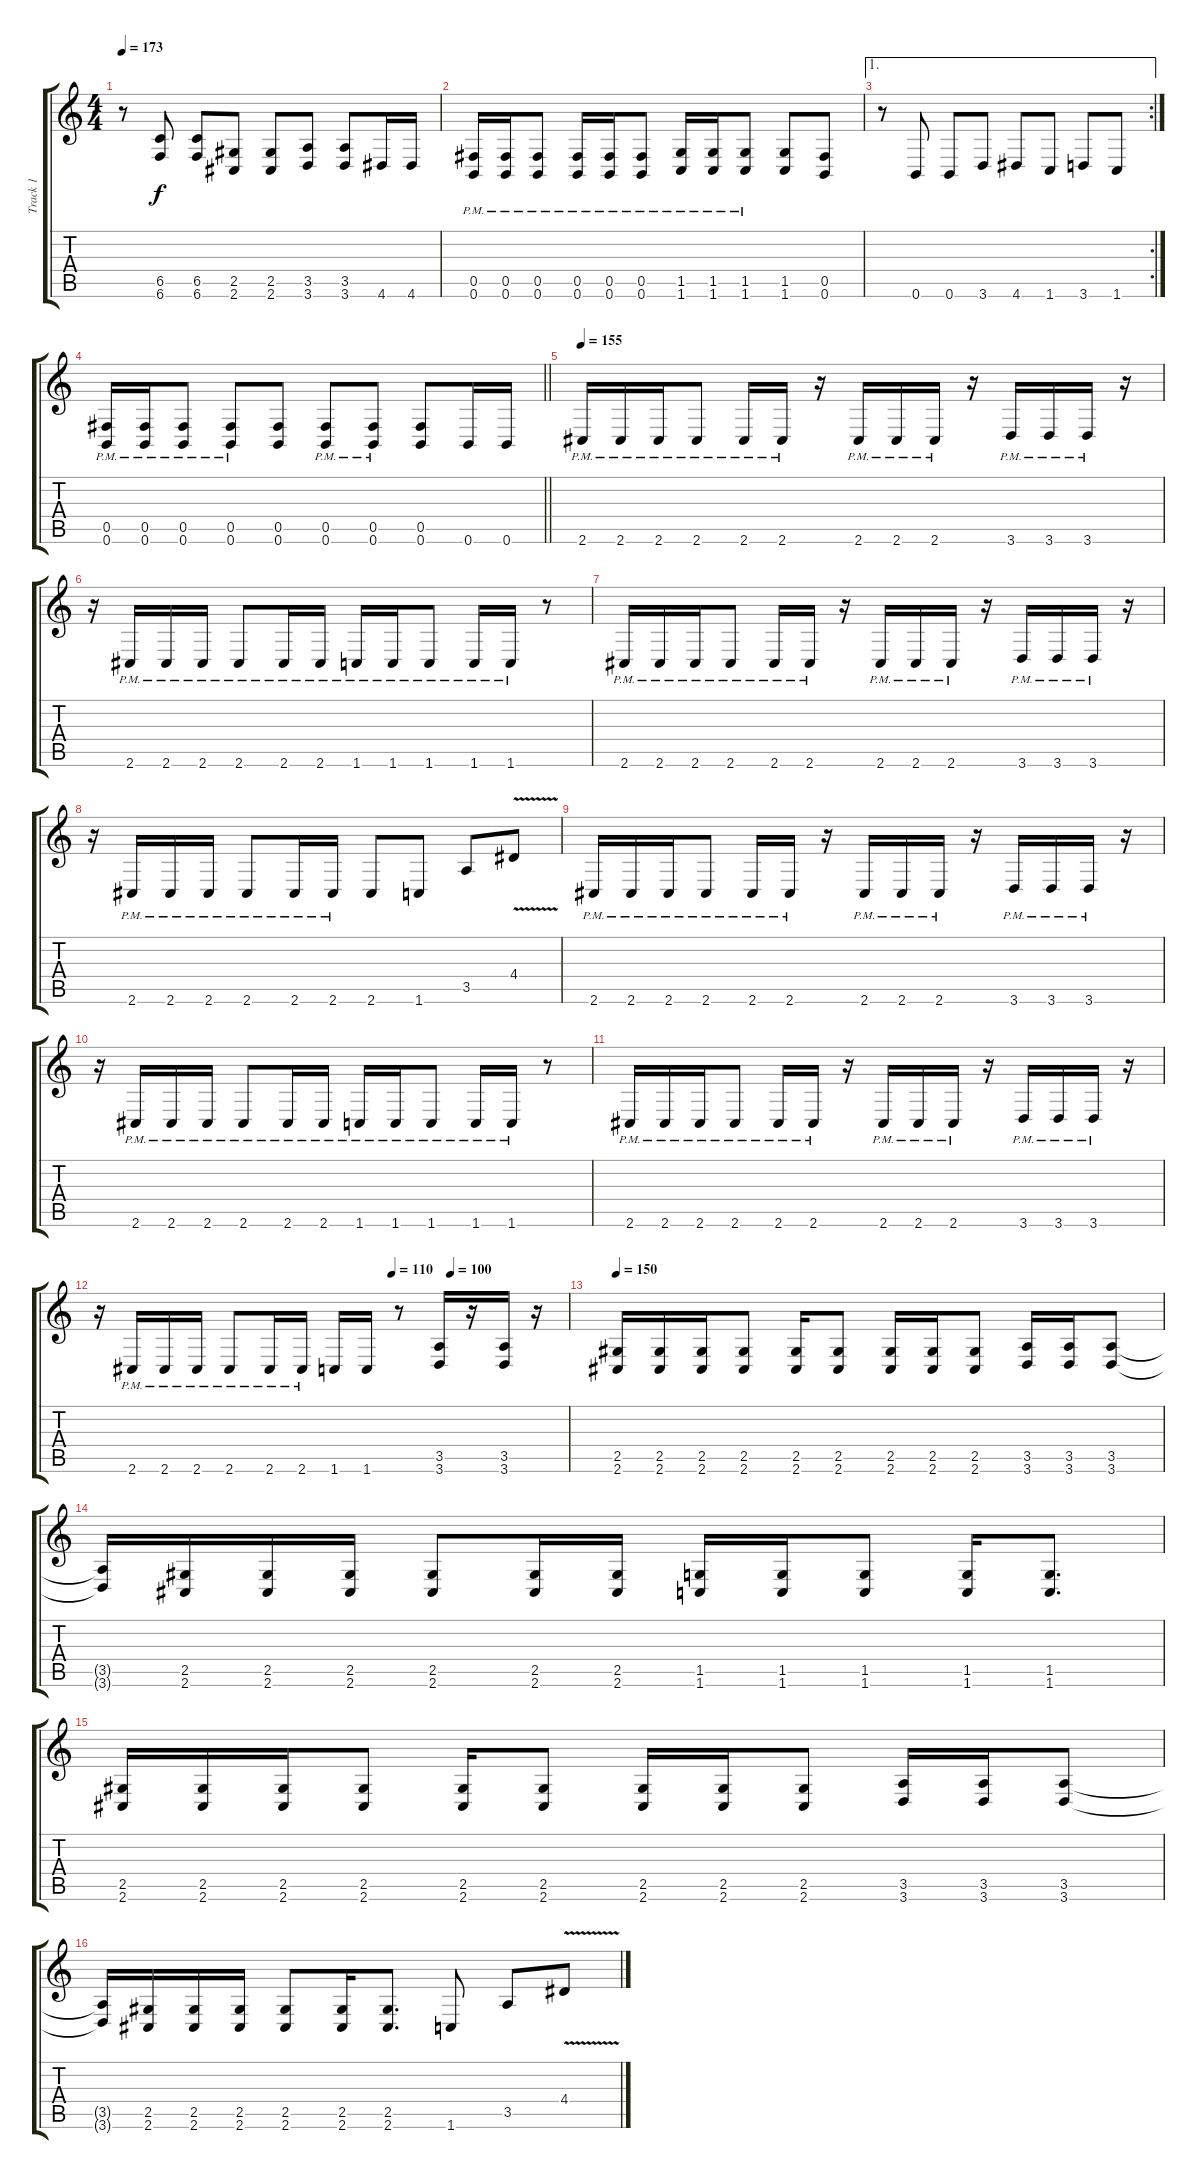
\track ("Track 1" "Track 1") {instrument distortionguitar}
\staff {score tabs}
\tuning (Db4 Ab3 E3 B2 Gb2 B1) {hide}
\ts (4 4)
\tempo 173
\clef g2
\ks c
r.8{dy f} (6.5 6.6).8 (6.5 6.6).8 (2.5 2.6).8 (2.5 2.6).8 (3.5 3.6).8 (3.5 3.6).8 4.6.16 4.6.16 |
(0.5{pm} 0.6{pm}).16 (0.5{pm} 0.6{pm}).16 (0.5{pm} 0.6{pm}).8 (0.5{pm} 0.6{pm}).16 (0.5{pm} 0.6{pm}).16 (0.5{pm} 0.6{pm}).8 (1.5{pm} 1.6{pm}).16 (1.5{pm} 1.6{pm}).16 (1.5{pm} 1.6{pm}).8 (1.5 1.6).8 (0.5 0.6).8 |
\ae 1
\rc 2
r.8 0.6.8 0.6.8 3.6.8 4.6.8 1.6.8 3.6.8 1.6.8 |
\barLineRight lightlight
(0.5{pm} 0.6{pm}).16 (0.5{pm} 0.6{pm}).16 (0.5{pm} 0.6{pm}).8 (0.5{pm} 0.6{pm}).8 (0.5 0.6).8 (0.5{pm} 0.6{pm}).8 (0.5{pm} 0.6{pm}).8 (0.5 0.6).8 0.6.16 0.6.16 |
\tempo 155
2.6{pm}.16 2.6{pm}.16 2.6{pm}.16 2.6{pm}.8 2.6{pm}.16 2.6{pm}.16 r.16 2.6{pm}.16 2.6{pm}.16 2.6{pm}.16 r.16 3.6{pm}.16 3.6{pm}.16 3.6{pm}.16 r.16 |
r.16 2.6{pm}.16 2.6{pm}.16 2.6{pm}.16 2.6{pm}.8 2.6{pm}.16 2.6{pm}.16 1.6{pm}.16 1.6{pm}.16 1.6{pm}.8 1.6{pm}.16 1.6{pm}.16 r.8 |
2.6{pm}.16 2.6{pm}.16 2.6{pm}.16 2.6{pm}.8 2.6{pm}.16 2.6{pm}.16 r.16 2.6{pm}.16 2.6{pm}.16 2.6{pm}.16 r.16 3.6{pm}.16 3.6{pm}.16 3.6{pm}.16 r.16 |
r.16 2.6{pm}.16 2.6{pm}.16 2.6{pm}.16 2.6{pm}.8 2.6{pm}.16 2.6{pm}.16 2.6.8 1.6.8 3.5.8 4.4{v}.8 |
2.6{pm}.16 2.6{pm}.16 2.6{pm}.16 2.6{pm}.8 2.6{pm}.16 2.6{pm}.16 r.16 2.6{pm}.16 2.6{pm}.16 2.6{pm}.16 r.16 3.6{pm}.16 3.6{pm}.16 3.6{pm}.16 r.16 |
r.16 2.6{pm}.16 2.6{pm}.16 2.6{pm}.16 2.6{pm}.8 2.6{pm}.16 2.6{pm}.16 1.6{pm}.16 1.6{pm}.16 1.6{pm}.8 1.6{pm}.16 1.6{pm}.16 r.8 |
2.6{pm}.16 2.6{pm}.16 2.6{pm}.16 2.6{pm}.8 2.6{pm}.16 2.6{pm}.16 r.16 2.6{pm}.16 2.6{pm}.16 2.6{pm}.16 r.16 3.6{pm}.16 3.6{pm}.16 3.6{pm}.16 r.16 |
\tempo (110 0.625)
\tempo (100 0.75)
r.16 2.6{pm}.16 2.6{pm}.16 2.6{pm}.16 2.6{pm}.8 2.6{pm}.16 2.6{pm}.16 1.6.16 1.6.16 r.8 (3.5 3.6).16 r.16 (3.5 3.6).16 r.16 |
\tempo 150
(2.5 2.6).16 (2.5 2.6).16 (2.5 2.6).16 (2.5 2.6).8 (2.5 2.6).16 (2.5 2.6).8 (2.5 2.6).16 (2.5 2.6).16 (2.5 2.6).8 (3.5 3.6).16 (3.5 3.6).16 (3.5 3.6).8 |
(3.5{t} 3.6{t}).16 (2.5 2.6).16 (2.5 2.6).16 (2.5 2.6).16 (2.5 2.6).8 (2.5 2.6).16 (2.5 2.6).16 (1.5 1.6).16 (1.5 1.6).16 (1.5 1.6).8 (1.5 1.6).16 (1.5 1.6).8{d} |
(2.5 2.6).16 (2.5 2.6).16 (2.5 2.6).16 (2.5 2.6).8 (2.5 2.6).16 (2.5 2.6).8 (2.5 2.6).16 (2.5 2.6).16 (2.5 2.6).8 (3.5 3.6).16 (3.5 3.6).16 (3.5 3.6).8 |
(3.5{t} 3.6{t}).16 (2.5 2.6).16 (2.5 2.6).16 (2.5 2.6).16 (2.5 2.6).8 (2.5 2.6).16 (2.5 2.6).8{d} 1.6.8 3.5.8 4.4{v}.8
